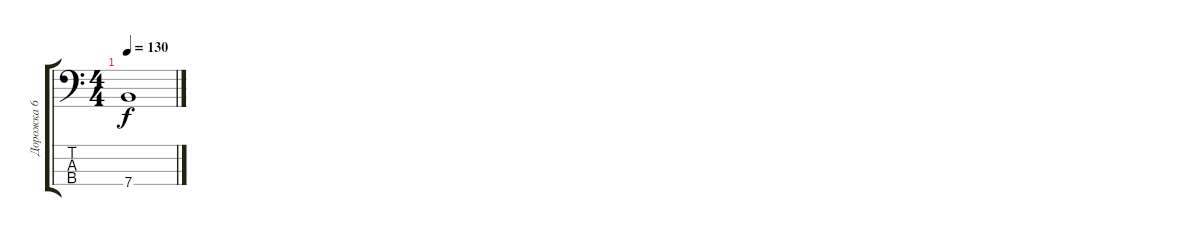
\track ("Дорожка 6" "Дорожка 6") {instrument electricbassfinger}
\staff {score tabs}
\tuning (G2 D2 A1 E1) {hide}
\ts (4 4)
\tempo 130
\clef f4
\ks c
7.4.1{dy f}
